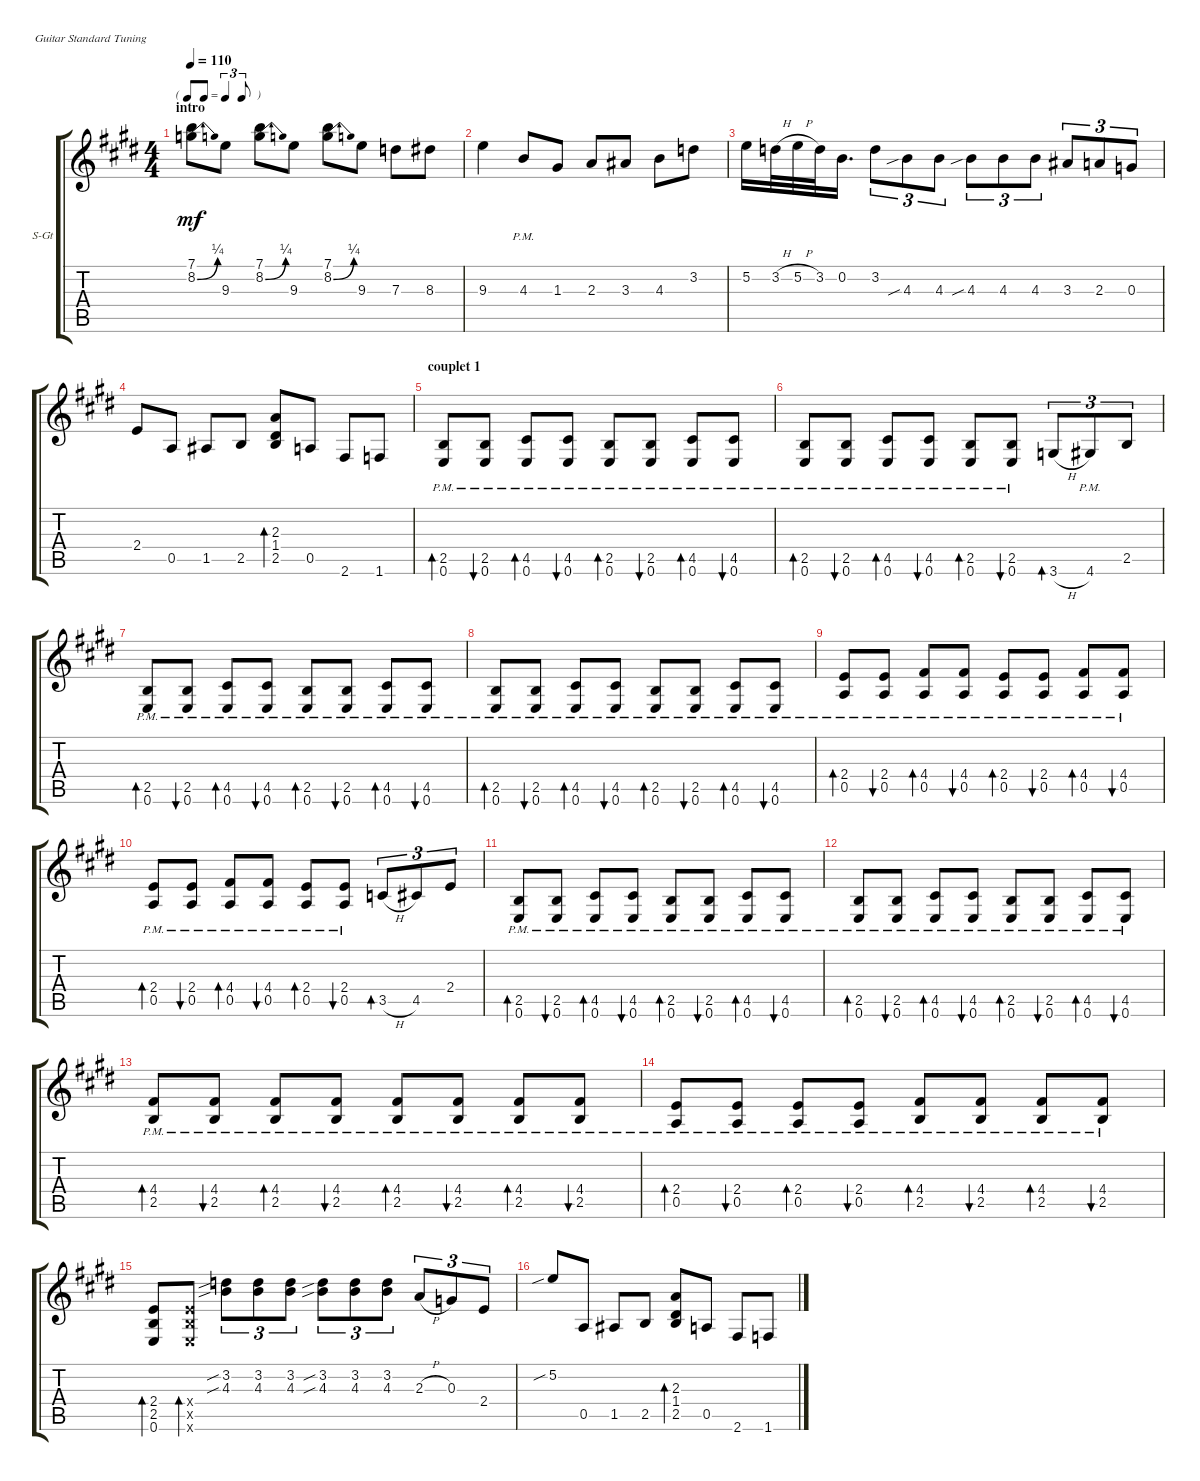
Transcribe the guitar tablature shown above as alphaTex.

\defaultSystemsLayout 4
\bracketExtendMode groupsimilarinstruments
\firstSystemTrackNameOrientation horizontal
\otherSystemsTrackNameOrientation horizontal
\track ("Steel Guitar" "S-Gt") {instrument acousticguitarsteel}
\staff {score tabs}
\tuning (E4 B3 G3 D3 A2 E2)
\ts (4 4)
\tf triplet8th
\section ("" "intro")
\tempo 110
\clef g2
\ks e
(7.1 8.2{be (bend 0 0 30 1)}).8{dy mf instrument acousticguitarsteel} 9.3.8 (7.1 8.2{be (bend 0 0 30 1)}).8 9.3.8 (7.1 8.2{be (bend 0 0 30 1)}).8 9.3.8 7.3.8 8.3.8 |
9.3.4 4.3{pm}.8 1.3.8 2.3.8 3.3.8 4.3.8 3.2.8 |
\scale
0.519973 5.2.16 3.2{h}.32 5.2{h}.32 3.2.32 0.2.16{d} 3.2.8{tu (3 2)} 4.3{sib}.8{tu (3 2)} 4.3.8{tu (3 2)} 4.3{sib}.8{tu (3 2)} 4.3.8{tu (3 2)} 4.3.8{tu (3 2)} 3.3.8{tu (3 2)} 2.3.8{tu (3 2)} 0.3.8{tu (3 2)} |
\scale
0.479511 2.4.8 0.5.8 1.5.8 2.5.8 (2.5 1.4 2.3).8{bd 30} 0.5.8 2.6.8 1.6.8 |
\section ("" "couplet 1")
(0.6{pm} 2.5{pm}).8{bd 30} (0.6{pm} 2.5{pm}).8{bu 30} (0.6{pm} 4.5{pm}).8{bd 30} (0.6{pm} 4.5{pm}).8{bu 30} (0.6{pm} 2.5{pm}).8{bd 30} (0.6{pm} 2.5{pm}).8{bu 30} (0.6{pm} 4.5{pm}).8{bd 30} (0.6{pm} 4.5{pm}).8{bu 30} |
(0.6{pm} 2.5{pm}).8{bd 30} (0.6{pm} 2.5{pm}).8{bu 30} (0.6{pm} 4.5{pm}).8{bd 30} (0.6{pm} 4.5{pm}).8{bu 30} (0.6{pm} 2.5{pm}).8{bd 30} (0.6{pm} 2.5{pm}).8{bu 30} 3.6{h}.8{tu (3 2) bd 30} 4.6{pm}.8{tu (3 2)} 2.5.8{tu (3 2)} |
(0.6{pm} 2.5{pm}).8{bd 30} (0.6{pm} 2.5{pm}).8{bu 30} (0.6{pm} 4.5{pm}).8{bd 30} (0.6{pm} 4.5{pm}).8{bu 30} (0.6{pm} 2.5{pm}).8{bd 30} (0.6{pm} 2.5{pm}).8{bu 30} (0.6{pm} 4.5{pm}).8{bd 30} (0.6{pm} 4.5{pm}).8{bu 30} |
(0.6{pm} 2.5{pm}).8{bd 30} (0.6{pm} 2.5{pm}).8{bu 30} (0.6{pm} 4.5{pm}).8{bd 30} (0.6{pm} 4.5{pm}).8{bu 30} (0.6{pm} 2.5{pm}).8{bd 30} (0.6{pm} 2.5{pm}).8{bu 30} (0.6{pm} 4.5{pm}).8{bd 30} (0.6{pm} 4.5{pm}).8{bu 30} |
(0.5{pm} 2.4{pm}).8{bd 30} (0.5{pm} 2.4{pm}).8{bu 30} (0.5{pm} 4.4{pm}).8{bd 30} (0.5{pm} 4.4{pm}).8{bu 30} (0.5{pm} 2.4{pm}).8{bd 30} (0.5{pm} 2.4{pm}).8{bu 30} (0.5{pm} 4.4{pm}).8{bd 30} (0.5{pm} 4.4{pm}).8{bu 30} |
(0.5{pm} 2.4{pm}).8{bd 30} (0.5{pm} 2.4{pm}).8{bu 30} (0.5{pm} 4.4{pm}).8{bd 30} (0.5{pm} 4.4{pm}).8{bu 30} (0.5{pm} 2.4{pm}).8{bd 30} (0.5{pm} 2.4{pm}).8{bu 30} 3.5{h}.8{tu (3 2) bd 30} 4.5.8{tu (3 2)} 2.4.8{tu (3 2)} |
(0.6{pm} 2.5{pm}).8{bd 30} (0.6{pm} 2.5{pm}).8{bu 30} (0.6{pm} 4.5{pm}).8{bd 30} (0.6{pm} 4.5{pm}).8{bu 30} (0.6{pm} 2.5{pm}).8{bd 30} (0.6{pm} 2.5{pm}).8{bu 30} (0.6{pm} 4.5{pm}).8{bd 30} (0.6{pm} 4.5{pm}).8{bu 30} |
(0.6{pm} 2.5{pm}).8{bd 30} (0.6{pm} 2.5{pm}).8{bu 30} (0.6{pm} 4.5{pm}).8{bd 30} (0.6{pm} 4.5{pm}).8{bu 30} (0.6{pm} 2.5{pm}).8{bd 30} (0.6{pm} 2.5{pm}).8{bu 30} (0.6{pm} 4.5{pm}).8{bd 30} (0.6{pm} 4.5{pm}).8{bu 30} |
(2.5{pm} 4.4{pm}).8{bd 30} (2.5{pm} 4.4{pm}).8{bu 30} (2.5{pm} 4.4{pm}).8{bd 30} (2.5{pm} 4.4{pm}).8{bu 30} (2.5{pm} 4.4{pm}).8{bd 30} (2.5{pm} 4.4{pm}).8{bu 30} (2.5{pm} 4.4{pm}).8{bd 30} (2.5{pm} 4.4{pm}).8{bu 30} |
(0.5{pm} 2.4{pm}).8{bd 30} (0.5{pm} 2.4{pm}).8{bu 30} (0.5{pm} 2.4{pm}).8{bd 30} (0.5{pm} 2.4{pm}).8{bu 30} (2.5{pm} 4.4{pm}).8{bd 30} (2.5{pm} 4.4{pm}).8{bu 30} (2.5{pm} 4.4{pm}).8{bd 30} (2.5{pm} 4.4{pm}).8{bu 30} |
(0.6 2.5 2.4).8{bd 30} (0.6{x} 2.5{x} 2.4{x}).8{bd 30} (3.2{sib} 4.3{sib}).8{tu (3 2)} (3.2 4.3).8{tu (3 2)} (3.2 4.3).8{tu (3 2)} (3.2{sib} 4.3{sib}).8{tu (3 2)} (3.2 4.3).8{tu (3 2)} (3.2 4.3).8{tu (3 2)} 2.3{h}.8{tu (3 2)} 0.3.8{tu (3 2)} 2.4.8{tu (3 2)} |
5.2{sib}.8 0.5.8 1.5.8 2.5.8 (2.5 1.4 2.3).8{bd 30} 0.5.8 2.6.8 1.6.8
